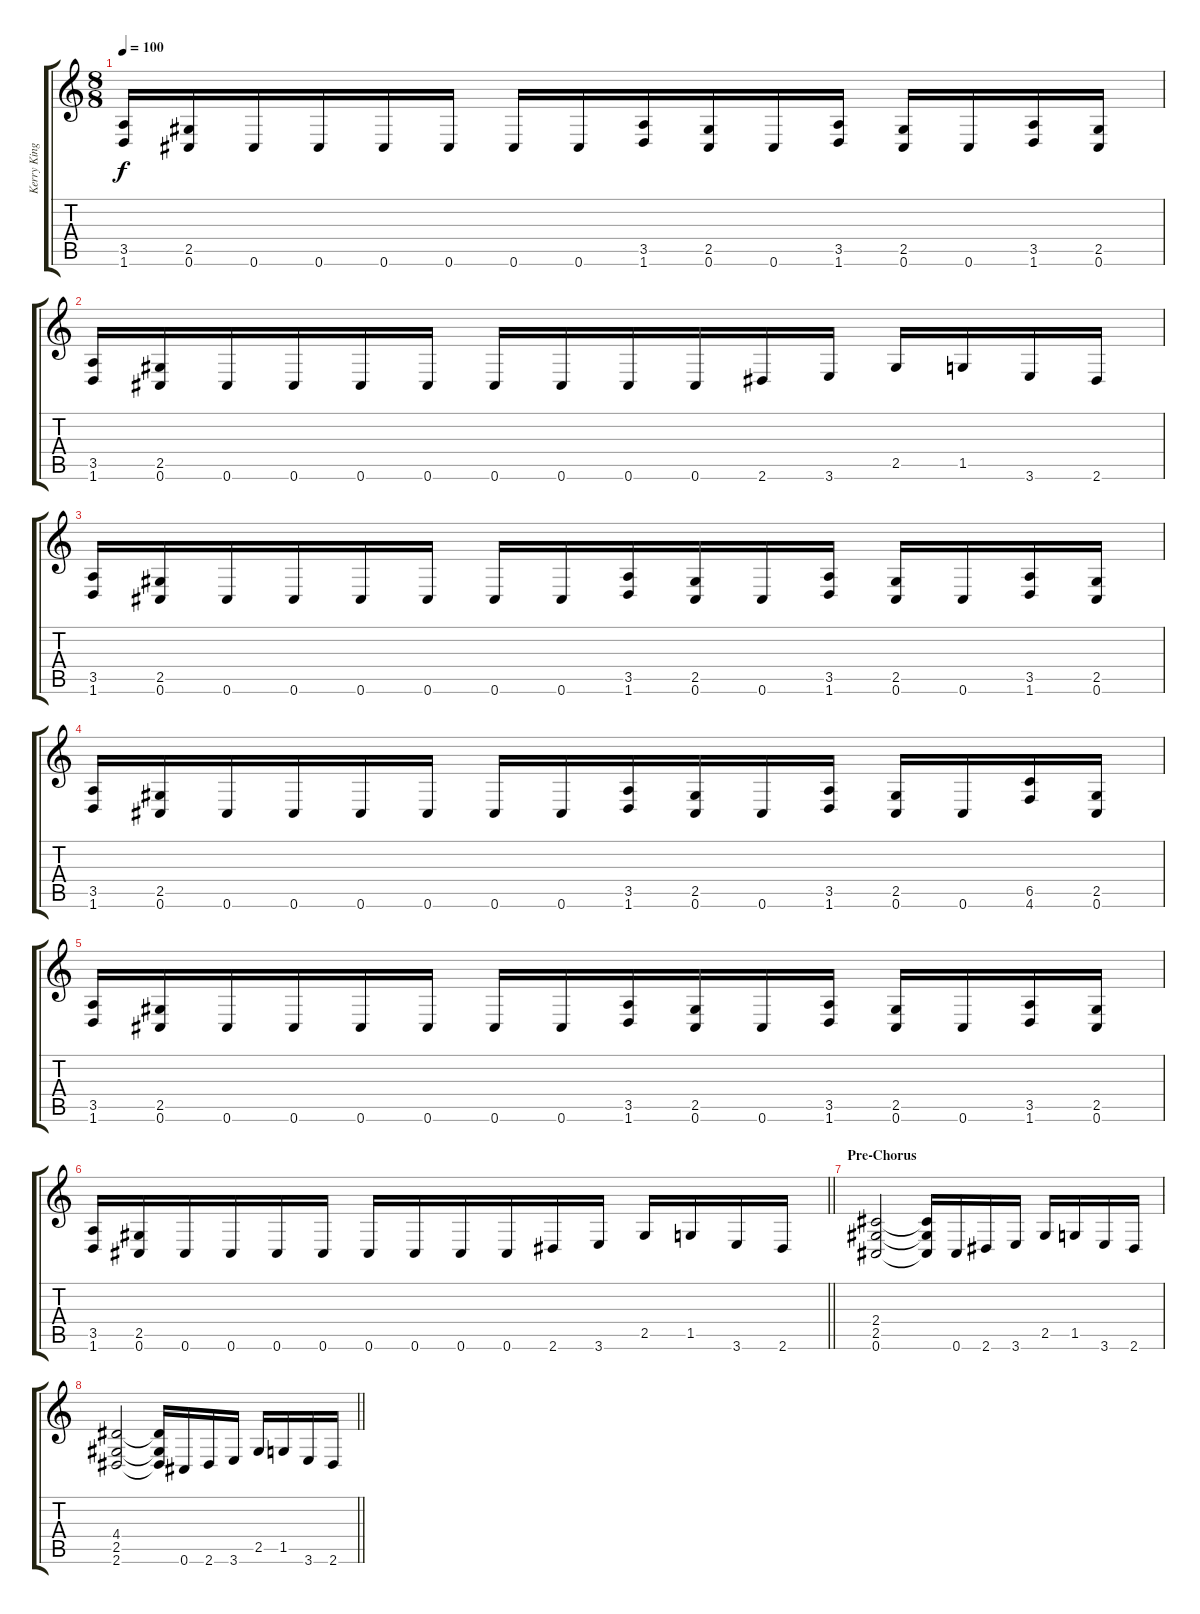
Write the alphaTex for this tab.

\track ("Kerry King" "Kerry King") {instrument distortionguitar}
\staff {score tabs}
\tuning (Db4 Ab3 E3 B2 Gb2 Db2) {hide}
\ts (8 8)
\tempo 100
\clef g2
\ks c
(3.5 1.6).16{dy f} (2.5 0.6).16 0.6.16 0.6.16 0.6.16 0.6.16 0.6.16 0.6.16 (3.5 1.6).16 (2.5 0.6).16 0.6.16 (3.5 1.6).16 (2.5 0.6).16 0.6.16 (3.5 1.6).16 (2.5 0.6).16 |
(3.5 1.6).16 (2.5 0.6).16 0.6.16 0.6.16 0.6.16 0.6.16 0.6.16 0.6.16 0.6.16 0.6.16 2.6.16 3.6.16 2.5.16 1.5.16 3.6.16 2.6.16 |
(3.5 1.6).16 (2.5 0.6).16 0.6.16 0.6.16 0.6.16 0.6.16 0.6.16 0.6.16 (3.5 1.6).16 (2.5 0.6).16 0.6.16 (3.5 1.6).16 (2.5 0.6).16 0.6.16 (3.5 1.6).16 (2.5 0.6).16 |
(3.5 1.6).16 (2.5 0.6).16 0.6.16 0.6.16 0.6.16 0.6.16 0.6.16 0.6.16 (3.5 1.6).16 (2.5 0.6).16 0.6.16 (3.5 1.6).16 (2.5 0.6).16 0.6.16 (6.5 4.6).16 (2.5 0.6).16 |
(3.5 1.6).16 (2.5 0.6).16 0.6.16 0.6.16 0.6.16 0.6.16 0.6.16 0.6.16 (3.5 1.6).16 (2.5 0.6).16 0.6.16 (3.5 1.6).16 (2.5 0.6).16 0.6.16 (3.5 1.6).16 (2.5 0.6).16 |
\barLineRight lightlight
(3.5 1.6).16 (2.5 0.6).16 0.6.16 0.6.16 0.6.16 0.6.16 0.6.16 0.6.16 0.6.16 0.6.16 2.6.16 3.6.16 2.5.16 1.5.16 3.6.16 2.6.16 |
\section ("" "Pre-Chorus")
(2.4 2.5 0.6).2 (2.4{t} 2.5{t} 0.6{t}).16 0.6.16 2.6.16 3.6.16 2.5.16 1.5.16 3.6.16 2.6.16 |
\barLineRight lightlight
(4.4 2.5 2.6).2 (4.4{t} 2.5{t} 2.6{t}).16 0.6.16 2.6.16 3.6.16 2.5.16 1.5.16 3.6.16 2.6.16
